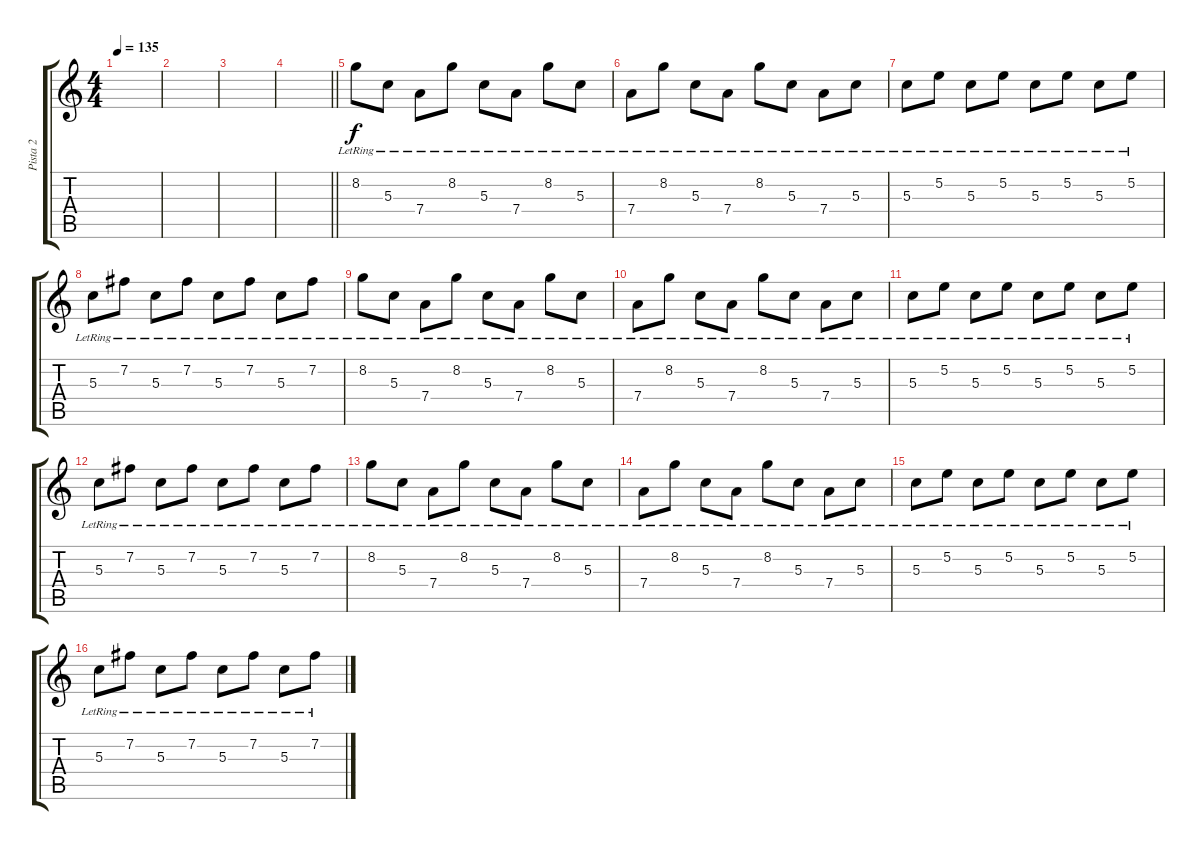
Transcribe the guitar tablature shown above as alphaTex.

\track ("Pista 2" "Pista 2") {instrument acousticguitarnylon}
\staff {score tabs}
\tuning (E4 B3 G3 D3 A2 E2) {hide}
\ts (4 4)
\tempo 135
\clef g2
\ks c
|
|
|
\barLineRight lightlight
|
8.2{lr}.8 5.3{lr}.8 7.4{lr}.8 8.2{lr}.8 5.3{lr}.8 7.4{lr}.8 8.2{lr}.8 5.3{lr}.8 |
7.4{lr}.8 8.2{lr}.8 5.3{lr}.8 7.4{lr}.8 8.2{lr}.8 5.3{lr}.8 7.4{lr}.8 5.3{lr}.8 |
5.3{lr}.8 5.2{lr}.8 5.3{lr}.8 5.2{lr}.8 5.3{lr}.8 5.2{lr}.8 5.3{lr}.8 5.2{lr}.8 |
5.3{lr}.8 7.2{lr}.8 5.3{lr}.8 7.2{lr}.8 5.3{lr}.8 7.2{lr}.8 5.3{lr}.8 7.2{lr}.8 |
8.2{lr}.8 5.3{lr}.8 7.4{lr}.8 8.2{lr}.8 5.3{lr}.8 7.4{lr}.8 8.2{lr}.8 5.3{lr}.8 |
7.4{lr}.8 8.2{lr}.8 5.3{lr}.8 7.4{lr}.8 8.2{lr}.8 5.3{lr}.8 7.4{lr}.8 5.3{lr}.8 |
5.3{lr}.8 5.2{lr}.8 5.3{lr}.8 5.2{lr}.8 5.3{lr}.8 5.2{lr}.8 5.3{lr}.8 5.2{lr}.8 |
5.3{lr}.8 7.2{lr}.8 5.3{lr}.8 7.2{lr}.8 5.3{lr}.8 7.2{lr}.8 5.3{lr}.8 7.2{lr}.8 |
8.2{lr}.8 5.3{lr}.8 7.4{lr}.8 8.2{lr}.8 5.3{lr}.8 7.4{lr}.8 8.2{lr}.8 5.3{lr}.8 |
7.4{lr}.8 8.2{lr}.8 5.3{lr}.8 7.4{lr}.8 8.2{lr}.8 5.3{lr}.8 7.4{lr}.8 5.3{lr}.8 |
5.3{lr}.8 5.2{lr}.8 5.3{lr}.8 5.2{lr}.8 5.3{lr}.8 5.2{lr}.8 5.3{lr}.8 5.2{lr}.8 |
5.3{lr}.8 7.2{lr}.8 5.3{lr}.8 7.2{lr}.8 5.3{lr}.8 7.2{lr}.8 5.3{lr}.8 7.2{lr}.8
